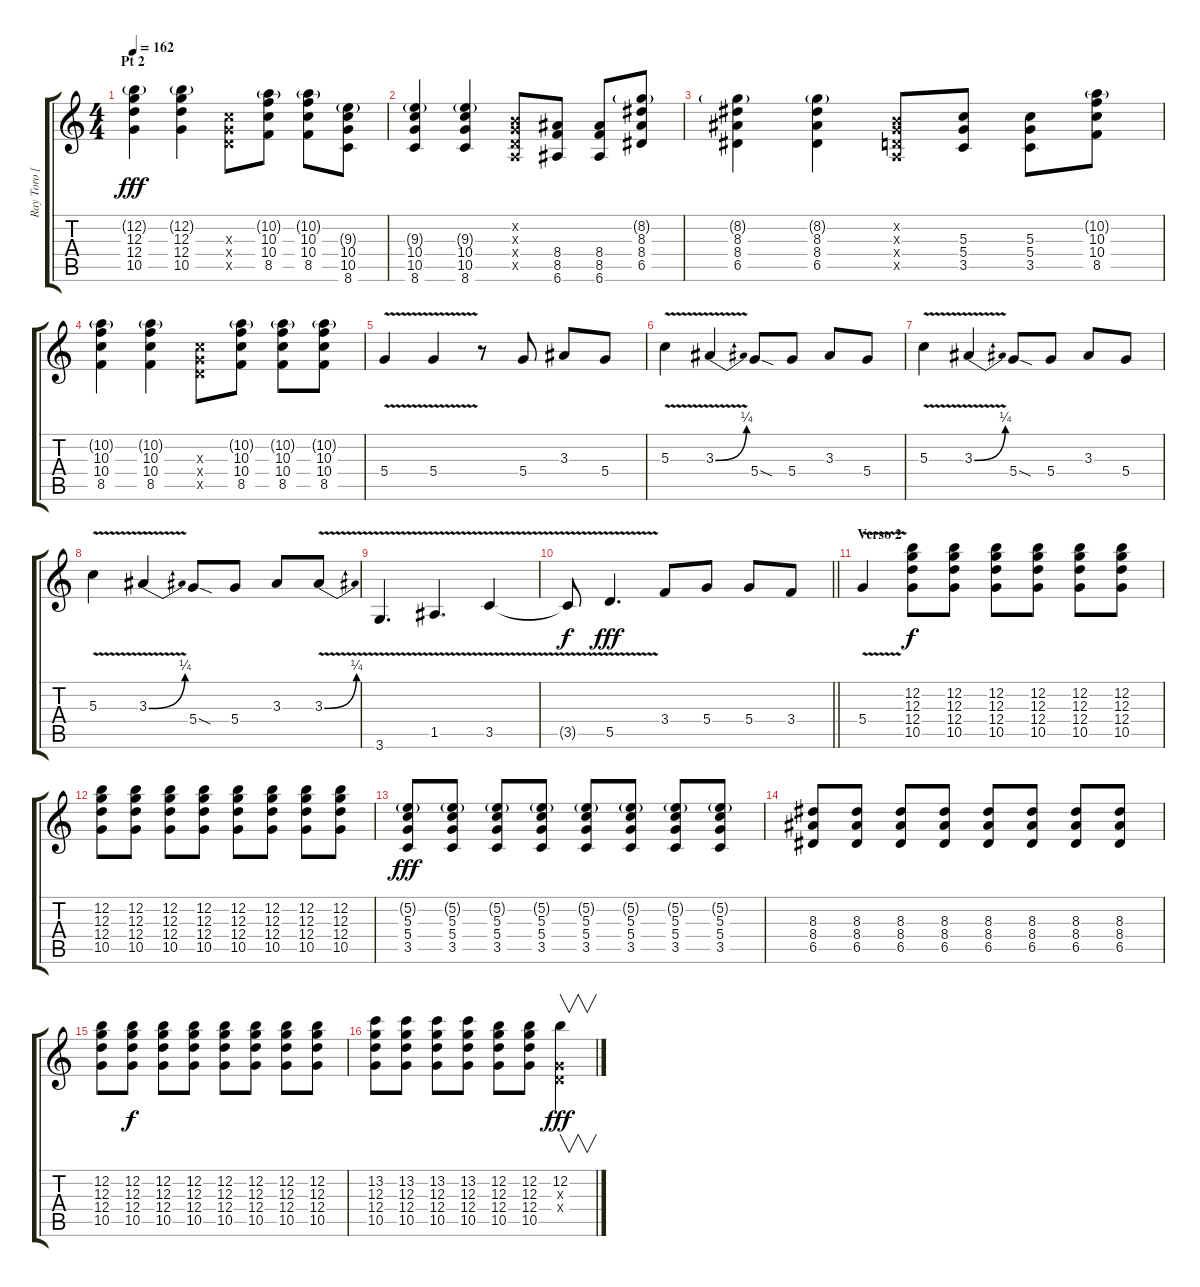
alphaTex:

\track ("Ray Toro [Guitar]" "Ray Toro [") {instrument overdrivenguitar}
\staff {score tabs}
\tuning (E4 B3 G3 D3 A2 E2) {hide}
\ts (4 4)
\section ("" "Pt 2")
\tempo 162
\clef g2
\ks c
(12.2{g} 12.3 12.4 10.5).4{dy fff} (12.2{g} 12.3 12.4 10.5).4 (5.3{x} 5.4{x} 5.5{x}).8 (10.2{g} 10.3 10.4 8.5).8 (10.2{g} 10.3 10.4 8.5).8 (9.3{g} 10.4 10.5 8.6).8 |
(9.3{g} 10.4 10.5 8.6).4 (9.3{g} 10.4 10.5 8.6).4 (0.2{x} 0.3{x} 0.4{x} 0.5{x}).8 (8.4 8.5 6.6).8 (8.4 8.5 6.6).8 (8.2{g} 8.3 8.4 6.5).8 |
(8.2{g} 8.3 8.4 6.5).4 (8.2{g} 8.3 8.4 6.5).4 (0.2{x} 0.3{x} 0.4{x} 0.5{x}).8 (5.3 5.4 3.5).8 (5.3 5.4 3.5).8 (10.2{g} 10.3 10.4 8.5).8 |
(10.2{g} 10.3 10.4 8.5).4 (10.2{g} 10.3 10.4 8.5).4 (5.3{x} 5.4{x} 5.5{x}).8 (10.2{g} 10.3 10.4 8.5).8 (10.2{g} 10.3 10.4 8.5).8 (10.2{g} 10.3 10.4 8.5).8 |
5.4{v}.4 5.4{v}.4 r.8 5.4.8 3.3.8 5.4.8 |
5.3{v}.4 3.3{be (bend 0 0 60 1) v}.4 5.4{sod}.8 5.4.8 3.3.8 5.4.8 |
5.3{v}.4 3.3{be (bend 0 0 60 1) v}.4 5.4{sod}.8 5.4.8 3.3.8 5.4.8 |
5.3{v}.4 3.3{be (bend 0 0 60 1) v}.4 5.4{sod}.8 5.4.8 3.3.8 3.3{be (bend 0 0 60 1) v}.8 |
3.6{v}.4{d volume 13} 1.5{v}.4{d} 3.5{v}.4 |
\barLineRight lightlight
3.5{t}.8{dy f} 5.5{v}.4{d dy fff} 3.4.8 5.4.8 5.4.8 3.4.8 |
\section ("" "Verso 2")
5.4{v}.4 (12.2 12.3 12.4 10.5).8{dy f volume 11 instrument distortionguitar} (12.2 12.3 12.4 10.5).8 (12.2 12.3 12.4 10.5).8 (12.2 12.3 12.4 10.5).8 (12.2 12.3 12.4 10.5).8 (12.2 12.3 12.4 10.5).8 |
(12.2 12.3 12.4 10.5).8 (12.2 12.3 12.4 10.5).8 (12.2 12.3 12.4 10.5).8 (12.2 12.3 12.4 10.5).8 (12.2 12.3 12.4 10.5).8 (12.2 12.3 12.4 10.5).8 (12.2 12.3 12.4 10.5).8 (12.2 12.3 12.4 10.5).8 |
(5.2{g} 5.3 5.4 3.5).8{dy fff} (5.2{g} 5.3 5.4 3.5).8 (5.2{g} 5.3 5.4 3.5).8 (5.2{g} 5.3 5.4 3.5).8 (5.2{g} 5.3 5.4 3.5).8 (5.2{g} 5.3 5.4 3.5).8 (5.2{g} 5.3 5.4 3.5).8 (5.2{g} 5.3 5.4 3.5).8 |
(8.3 8.4 6.5).8 (8.3 8.4 6.5).8 (8.3 8.4 6.5).8 (8.3 8.4 6.5).8 (8.3 8.4 6.5).8 (8.3 8.4 6.5).8 (8.3 8.4 6.5).8 (8.3 8.4 6.5).8 |
(12.2 12.3 12.4 10.5).8{volume 11 instrument distortionguitar} (12.2 12.3 12.4 10.5).8{dy f} (12.2 12.3 12.4 10.5).8 (12.2 12.3 12.4 10.5).8 (12.2 12.3 12.4 10.5).8 (12.2 12.3 12.4 10.5).8 (12.2 12.3 12.4 10.5).8 (12.2 12.3 12.4 10.5).8 |
(13.2 12.3 12.4 10.5).8 (13.2 12.3 12.4 10.5).8 (13.2 12.3 12.4 10.5).8 (13.2 12.3 12.4 10.5).8 (12.2 12.3 12.4 10.5).8 (12.2 12.3 12.4 10.5).8 (12.2 0.3{x} 0.4{x}).4{v dy fff}
